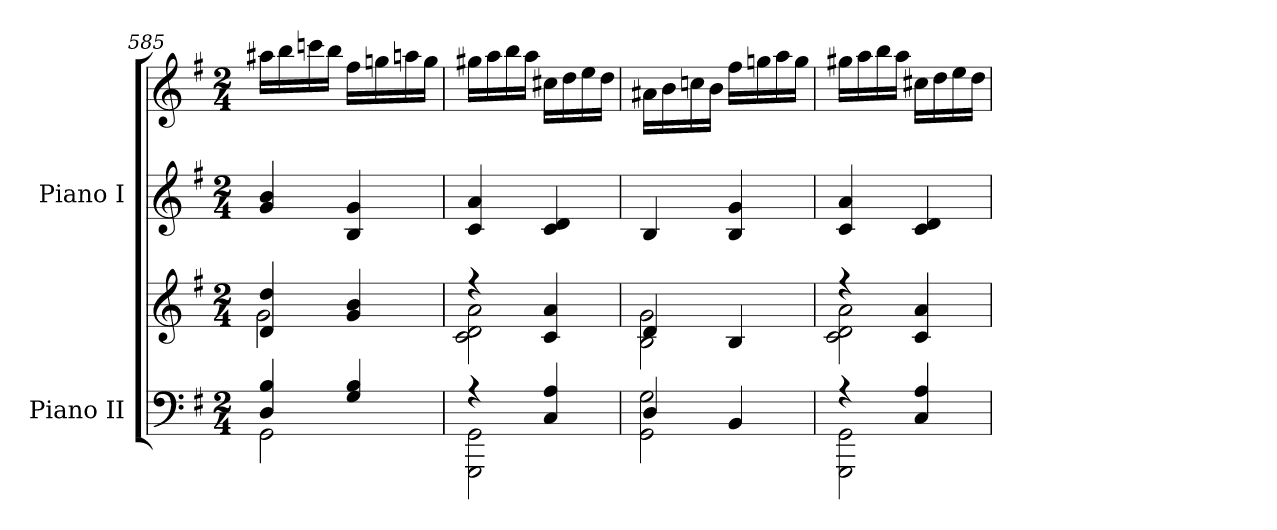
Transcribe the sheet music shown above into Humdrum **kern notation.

**kern	**kern	**kern	**kern
*part2	*part2	*part1	*part1
*staff4	*staff3	*staff2	*staff1
*I"Piano II	*	*I"Piano I	*
*I'Pno. II	*	*I'Pno. I	*
*clefF4	*clefG2	*clefG2	*clefG2
*k[f#]	*k[f#]	*k[f#]	*k[f#]
*M2/4	*M2/4	*M2/4	*M2/4
=585	=585	=585	=585
*^	*^	*	*
4D!/ 4B!/	2GG!\	4d!/ 4dd!/	2g!\	4g/ 4b/	16aa#X\LL
.	.	.	.	.	16bb\
.	.	.	.	.	16cccn\
.	.	.	.	.	16bb\JJ
4G!/ 4B!/	.	4g!/ 4b!/	.	4B/ 4g/	16ff#\LL
.	.	.	.	.	16ggn\
.	.	.	.	.	16aan\
.	.	.	.	.	16gg\JJ
=586	=586	=586	=586	=586	=586
4r	2GGG!\ 2GG!\	4r	2c!\ 2d!\ 2a!\	4c/ 4a/	16gg#X\LL
.	.	.	.	.	16aa\
.	.	.	.	.	16bb\
.	.	.	.	.	16aa\JJ
4C!/ 4A!/	.	4c!/ 4a!/	.	4c/ 4d/	16cc#X\LL
.	.	.	.	.	16dd\
.	.	.	.	.	16ee\
.	.	.	.	.	16dd\JJ
=587	=587	=587	=587	=587	=587
4D!/	2GG!\ 2G!\	4d!/	2B!\ 2g!\	4B/	16a#X\LL
.	.	.	.	.	16b\
.	.	.	.	.	16ccn\
.	.	.	.	.	16b\JJ
4BB!/	.	4B!/	.	4B/ 4g/	16ff#\LL
.	.	.	.	.	16ggn\
.	.	.	.	.	16aa\
.	.	.	.	.	16gg\JJ
=588	=588	=588	=588	=588	=588
4r	2GGG!\ 2GG!\	4r	2c!\ 2d!\ 2a!\	4c/ 4a/	16gg#X\LL
.	.	.	.	.	16aa\
.	.	.	.	.	16bb\
.	.	.	.	.	16aa\JJ
4C!/ 4A!/	.	4c!/ 4a!/	.	4c/ 4d/	16cc#X\LL
.	.	.	.	.	16dd\
.	.	.	.	.	16ee\
.	.	.	.	.	16dd\JJ
*v	*v	*	*	*	*
*	*v	*v	*	*
=	=	=	=
*-	*-	*-	*-
